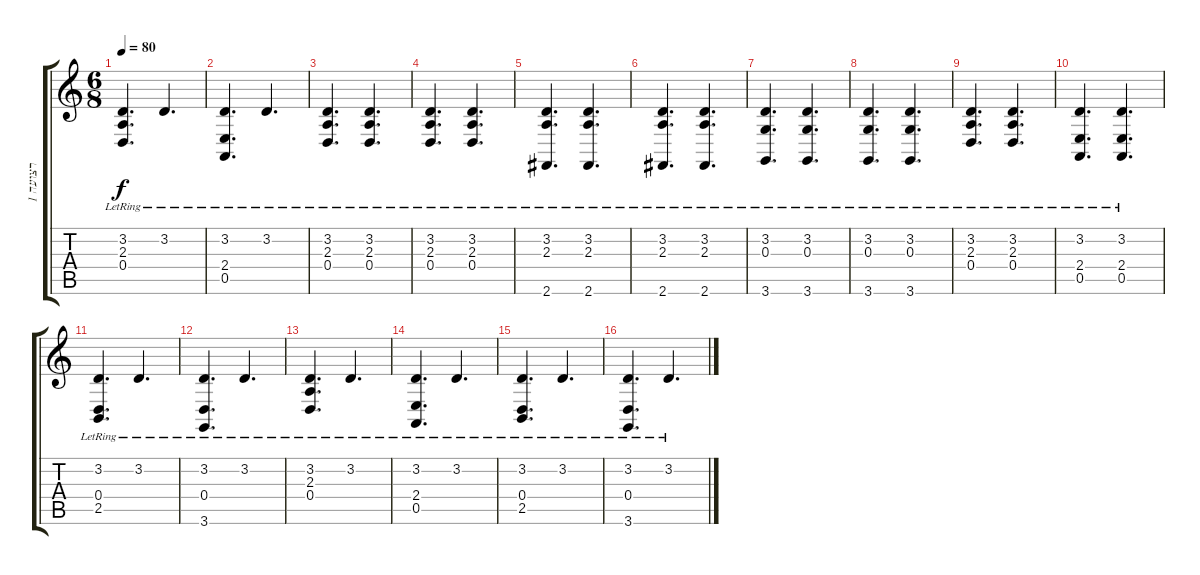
\track ("רצועה 1" "רצועה 1") {instrument acousticgrandpiano}
\staff {score tabs}
\tuning (E4 B3 G3 D3 A2 E2) {hide}
\ts (6 8)
\tempo 80
\clef g2
\ks c
(3.2{lr} 2.3{lr} 0.4{lr}).4{d dy f} 3.2{lr}.4{d} |
(3.2{lr} 2.4{lr} 0.5{lr}).4{d} 3.2{lr}.4{d} |
(3.2{lr} 2.3{lr} 0.4{lr}).4{d} (3.2{lr} 2.3{lr} 0.4{lr}).4{d} |
(3.2{lr} 2.3{lr} 0.4{lr}).4{d} (3.2{lr} 2.3{lr} 0.4{lr}).4{d} |
(3.2{lr} 2.3{lr} 2.6{lr}).4{d} (3.2{lr} 2.3{lr} 2.6{lr}).4{d} |
(3.2{lr} 2.3{lr} 2.6{lr}).4{d} (3.2{lr} 2.3{lr} 2.6{lr}).4{d} |
(3.2{lr} 0.3{lr} 3.6{lr}).4{d} (3.2{lr} 0.3{lr} 3.6{lr}).4{d} |
(3.2{lr} 0.3{lr} 3.6{lr}).4{d} (3.2{lr} 0.3{lr} 3.6{lr}).4{d} |
(3.2{lr} 2.3{lr} 0.4{lr}).4{d} (3.2{lr} 2.3{lr} 0.4{lr}).4{d} |
(3.2{lr} 2.4{lr} 0.5{lr}).4{d} (3.2{lr} 2.4{lr} 0.5{lr}).4{d} |
(3.2{lr} 0.4{lr} 2.5{lr}).4{d} 3.2{lr}.4{d} |
(3.2{lr} 0.4{lr} 3.6{lr}).4{d} 3.2{lr}.4{d} |
(3.2{lr} 2.3{lr} 0.4{lr}).4{d} 3.2{lr}.4{d} |
(3.2{lr} 2.4{lr} 0.5{lr}).4{d} 3.2{lr}.4{d} |
(3.2{lr} 0.4{lr} 2.5{lr}).4{d} 3.2{lr}.4{d} |
(3.2{lr} 0.4{lr} 3.6{lr}).4{d} 3.2{lr}.4{d}
